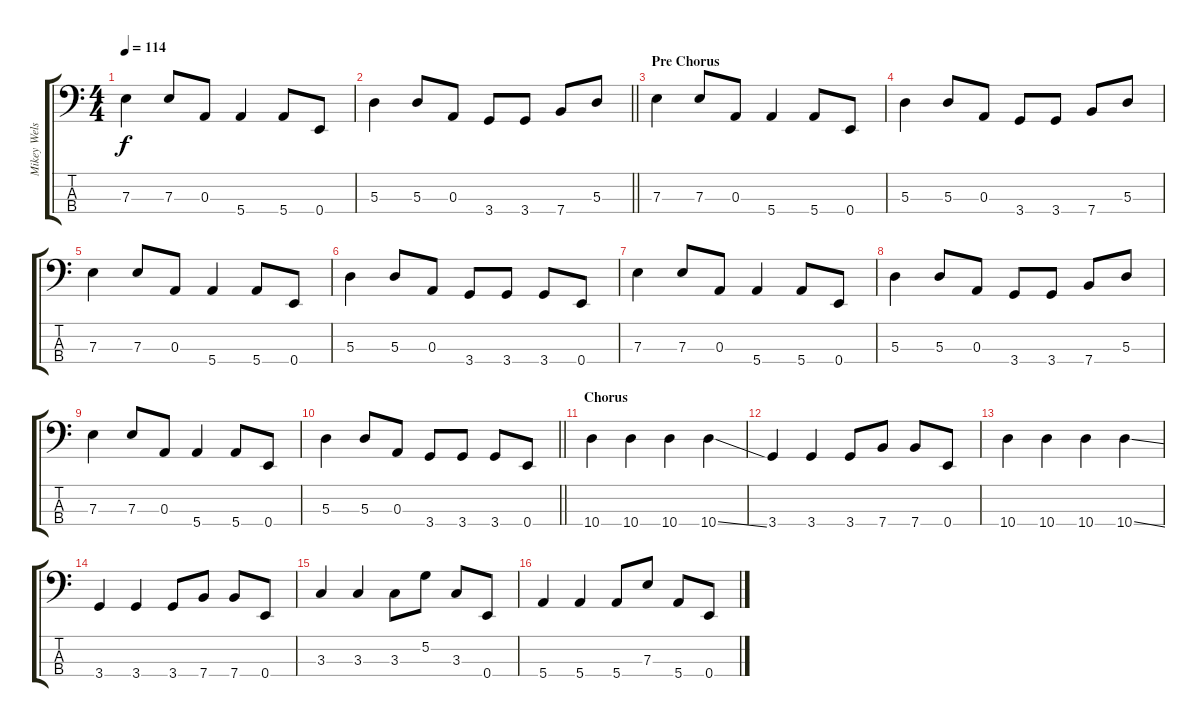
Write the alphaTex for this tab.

\track ("Mikey Welsh - Bass" "Mikey Wels") {instrument electricbasspick}
\staff {score tabs}
\tuning (G2 D2 A1 E1) {hide}
\ts (4 4)
\tempo 114
\clef f4
\ks c
7.3.4{dy f} 7.3.8 0.3.8 5.4.4 5.4.8 0.4.8 |
\barLineRight lightlight
5.3.4 5.3.8 0.3.8 3.4.8 3.4.8 7.4.8 5.3.8 |
\section ("" "Pre Chorus")
7.3.4 7.3.8 0.3.8 5.4.4 5.4.8 0.4.8 |
5.3.4 5.3.8 0.3.8 3.4.8 3.4.8 7.4.8 5.3.8 |
7.3.4 7.3.8 0.3.8 5.4.4 5.4.8 0.4.8 |
5.3.4 5.3.8 0.3.8 3.4.8 3.4.8 3.4.8 0.4.8 |
7.3.4 7.3.8 0.3.8 5.4.4 5.4.8 0.4.8 |
5.3.4 5.3.8 0.3.8 3.4.8 3.4.8 7.4.8 5.3.8 |
7.3.4 7.3.8 0.3.8 5.4.4 5.4.8 0.4.8 |
\barLineRight lightlight
5.3.4 5.3.8 0.3.8 3.4.8 3.4.8 3.4.8 0.4.8 |
\section ("" "Chorus")
10.4.4 10.4.4 10.4.4 10.4{ss}.4 |
3.4.4 3.4.4 3.4.8 7.4.8 7.4.8 0.4.8 |
10.4.4 10.4.4 10.4.4 10.4{ss}.4 |
3.4.4 3.4.4 3.4.8 7.4.8 7.4.8 0.4.8 |
3.3.4 3.3.4 3.3.8 5.2.8 3.3.8 0.4.8 |
5.4.4 5.4.4 5.4.8 7.3.8 5.4.8 0.4.8
